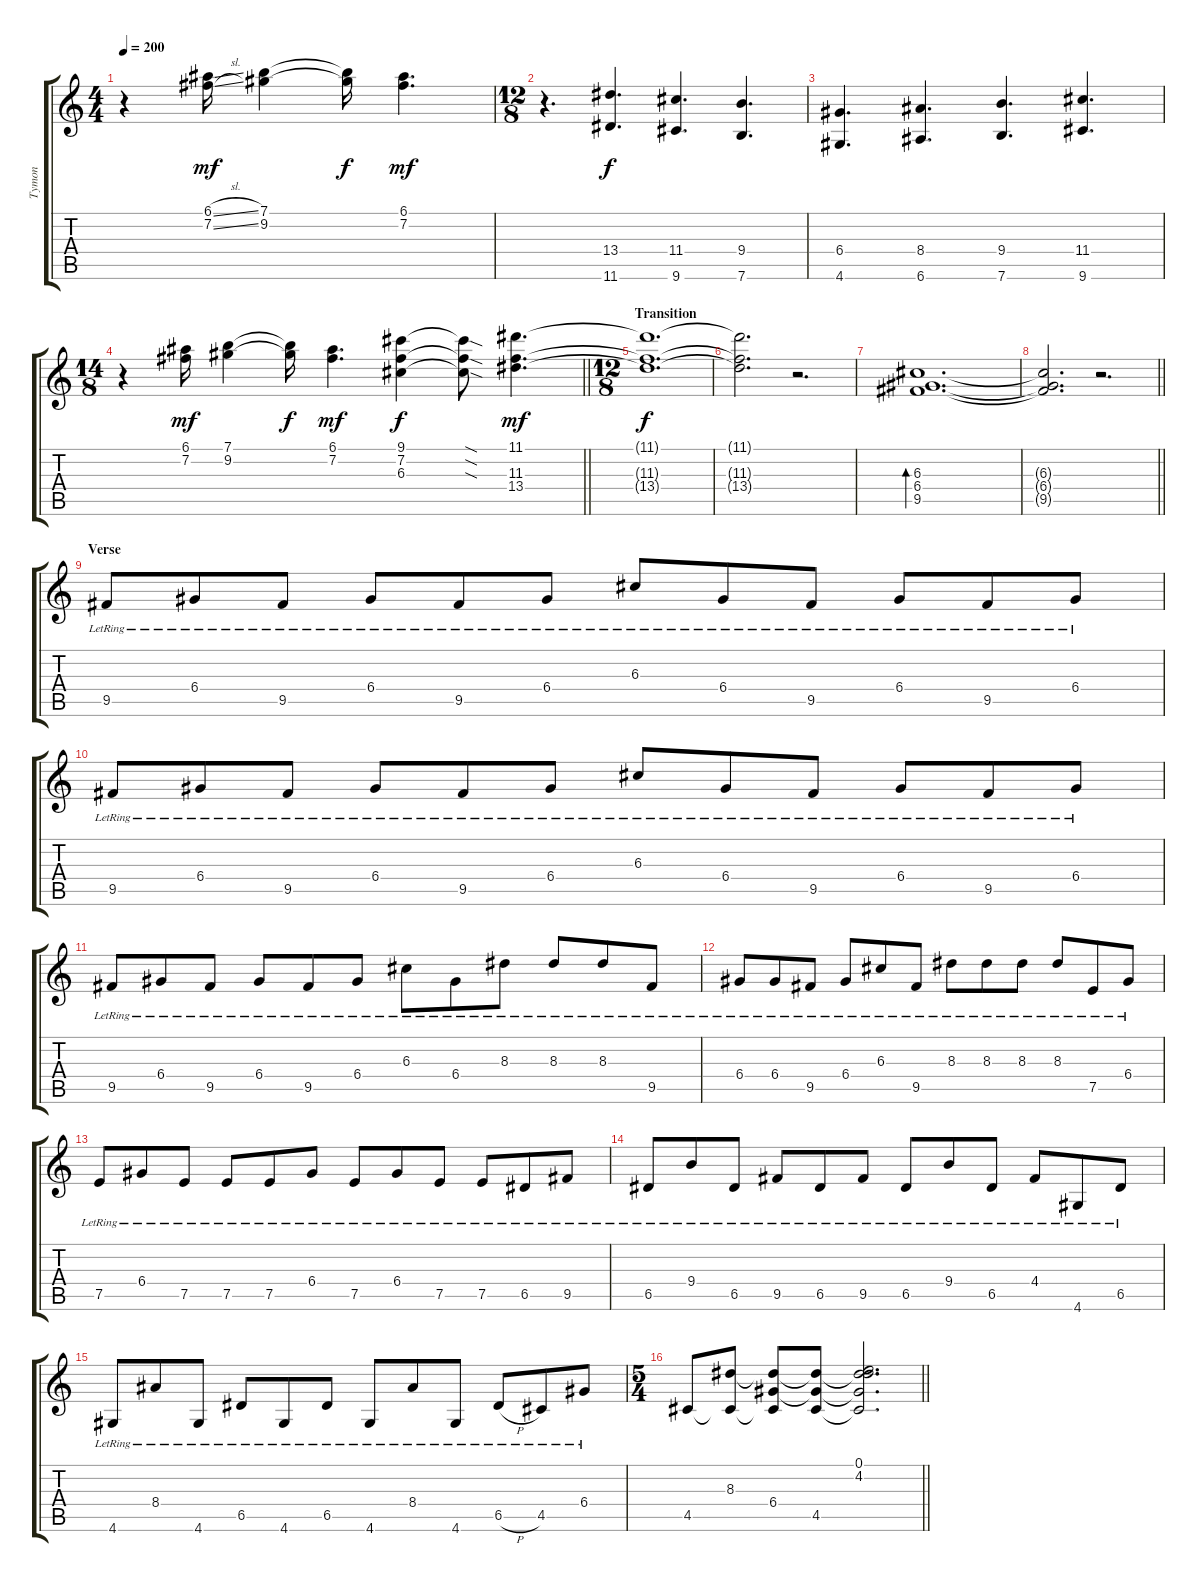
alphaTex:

\track ("Tymon" "Tymon") {instrument distortionguitar}
\staff {score tabs}
\tuning (E4 B3 G3 D3 A2 E2) {hide}
\ts (4 4)
\tempo 200
\clef g2
\ks c
r.4{dy f} (6.1{sl} 7.2{sl}).16{dy mf} (7.1 9.2).4 (7.1{t} 9.2{t}).16{dy f} (6.1 7.2).4{d dy mf} |
\ts (12 8)
r.4{d} (13.4 11.6).4{d dy f} (11.4 9.6).4{d} (9.4 7.6).4{d} |
(6.4 4.6).4{d} (8.4 6.6).4{d} (9.4 7.6).4{d} (11.4 9.6).4{d} |
\ts (14 8)
\barLineRight lightlight
r.4 (6.1 7.2).16{dy mf} (7.1 9.2).4 (7.1{t} 9.2{t}).16{dy f} (6.1 7.2).4{d dy mf} (9.1 7.2 6.3).4{dy f} (9.1{sod t} 7.2{sod t} 6.3{sod t}).8 (11.1 11.3 13.4).4{d dy mf} |
\ts (12 8)
\section ("" "Transition")
(11.1{t} 11.3{t} 13.4{t}).1{d dy f} |
(11.1{t} 11.3{t} 13.4{t}).2{d} r.2{d} |
(6.3 6.4 9.5).1{d bd 480} |
\barLineRight lightlight
(6.3{t} 6.4{t} 9.5{t}).2{d} r.2{d} |
\section ("" "Verse")
9.5{lr}.8{instrument electricguitarclean} 6.4{lr}.8 9.5{lr}.8 6.4{lr}.8 9.5{lr}.8 6.4{lr}.8 6.3{lr}.8 6.4{lr}.8 9.5{lr}.8 6.4{lr}.8 9.5{lr}.8 6.4{lr}.8 |
9.5{lr}.8 6.4{lr}.8 9.5{lr}.8 6.4{lr}.8 9.5{lr}.8 6.4{lr}.8 6.3{lr}.8 6.4{lr}.8 9.5{lr}.8 6.4{lr}.8 9.5{lr}.8 6.4{lr}.8 |
9.5{lr}.8 6.4{lr}.8 9.5{lr}.8 6.4{lr}.8 9.5{lr}.8 6.4{lr}.8 6.3{lr}.8 6.4{lr}.8 8.3{lr}.8 8.3{lr}.8 8.3{lr}.8 9.5{lr}.8 |
6.4{lr}.8 6.4{lr}.8 9.5{lr}.8 6.4{lr}.8 6.3{lr}.8 9.5{lr}.8 8.3{lr}.8 8.3{lr}.8 8.3{lr}.8 8.3{lr}.8 7.5{lr}.8 6.4{lr}.8 |
7.5{lr}.8 6.4{lr}.8 7.5{lr}.8 7.5{lr}.8 7.5{lr}.8 6.4{lr}.8 7.5{lr}.8 6.4{lr}.8 7.5{lr}.8 7.5{lr}.8 6.5{lr}.8 9.5{lr}.8 |
6.5{lr}.8 9.4{lr}.8 6.5{lr}.8 9.5{lr}.8 6.5{lr}.8 9.5{lr}.8 6.5{lr}.8 9.4{lr}.8 6.5{lr}.8 4.4{lr}.8 4.6{lr}.8 6.5{lr}.8 |
4.6{lr}.8 8.4{lr}.8 4.6{lr}.8 6.5{lr}.8 4.6{lr}.8 6.5{lr}.8 4.6{lr}.8 8.4{lr}.8 4.6{lr}.8 6.5{h lr}.8 4.5{lr}.8 6.4{lr}.8 |
\ts (5 4)
\barLineRight lightlight
4.5.8 (8.3 4.5{t}).8 (8.3{t} 6.4 4.5{t}).8 (8.3{t} 6.4{t} 4.5).8 (0.1 4.2 8.3{t} 6.4{t} 4.5{t}).2{d}
